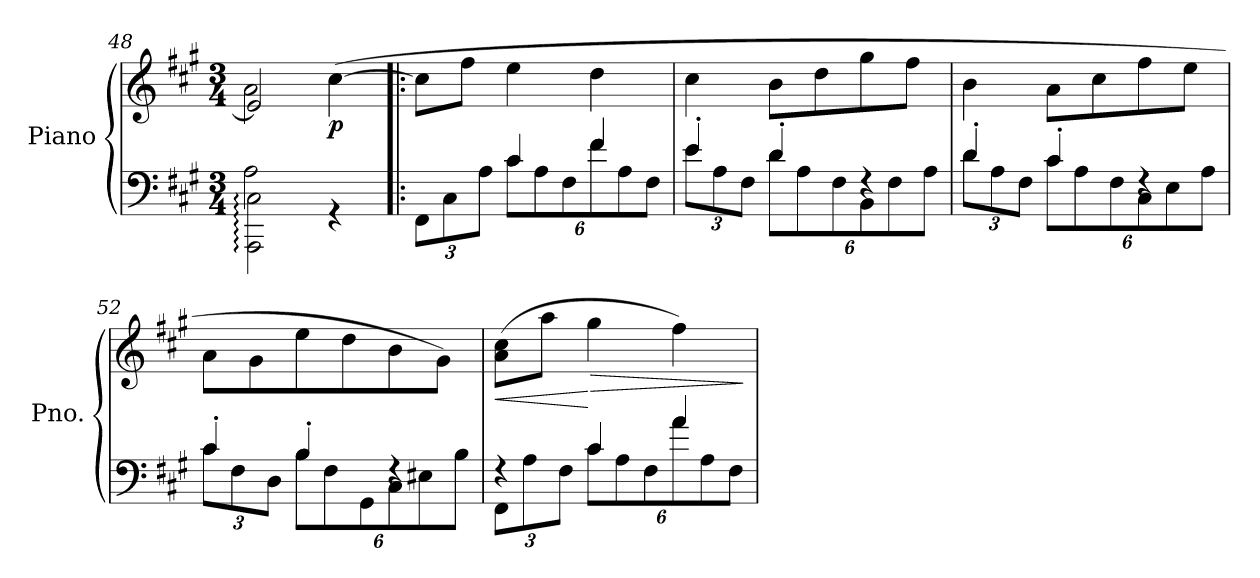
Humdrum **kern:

**kern	**kern	**dynam
*part1	*part1	*part1
*staff2	*staff1	*staff1/2
*I"Piano	*	*
*I'Pno.	*	*
*clefF4	*clefG2	*
*k[f#c#g#]	*k[f#c#g#]	*
*M3/4	*M3/4	*
=48	=48	=48
*^	*^	*
2AAA\: 2C#\:	2A\	2e/]	2a\	.
!	!	!	!	!LO:DY:b
4rGG	4ryy	(>[4cc#\	4ryy	p
*	*	*v	*v	*
!!LO:PB:g=z
=49!|:	=49!|:	=49!|:	=49!|:
*	*Xbrackettup	*	*
*	*	*^	*
!	!	!LO:TX:a:B:t=in tempo	!	!
*	*	*v	*v	*
4ryy	12FF#\L	8cc#\L]	.
.	12C#\	.	.
.	.	8ff#\J	.
.	12A\J	.	.
4c#/	12c#\L	4ee\	.
.	12A\	.	.
.	12F#\	.	.
4f#/	12f#\	4dd\	.
.	12A\	.	.
.	12F#\J	.	.
=50	=50	=50	=50
4e'/	12e\L	4cc#\	.
.	12A\	.	.
.	12F#\J	.	.
4d'/	12d\L	8b\L	.
.	12A\	.	.
.	.	8dd\	.
.	12F#\	.	.
4rF	12BB\	8gg#\	.
.	12F#\	.	.
.	.	8ff#\J	.
.	12A\J	.	.
=51	=51	=51	=51
4d'/	12d\L	4b\	.
.	12A\	.	.
.	12F#\J	.	.
4c#'/	12c#\L	8a\L	.
.	12A\	.	.
.	.	8cc#\	.
.	12F#\	.	.
4rF	12C#\	8ff#\	.
.	12E\	.	.
.	.	8ee\J	.
.	12A\J	.	.
=52	=52	=52	=52
4c#'/	12c#\L	8a\L	.
.	12F#\	.	.
.	.	8g#\	.
.	12D\J	.	.
4B'/	12B\L	8ee\	.
.	12F#\	.	.
.	.	8dd\	.
.	12GG#\	.	.
4rF	12C#\	8b\	.
.	12E#X\	.	.
.	.	8g#\J)	.
.	12B\J	.	.
!!LO:LB:g=z
=53	=53	=53	=53
!	!	!	!LO:HP:b
4rF	12FF#\L	(>8a\ 8cc#\L	<
.	12A\	.	.
.	.	8aa\J	.
.	12F#\J	.	.
!	!	!	!LO:HP:n=1:b
4c#/	12c#\L	4gg#\	[ >
.	12A\	.	.
.	12F#\	.	.
4a/	12a\	4ff#\)	.
.	12A\	.	.
.	12F#\J	.	.
*v	*v	*	*
.	.	]
=	=	=
*-	*-	*-
